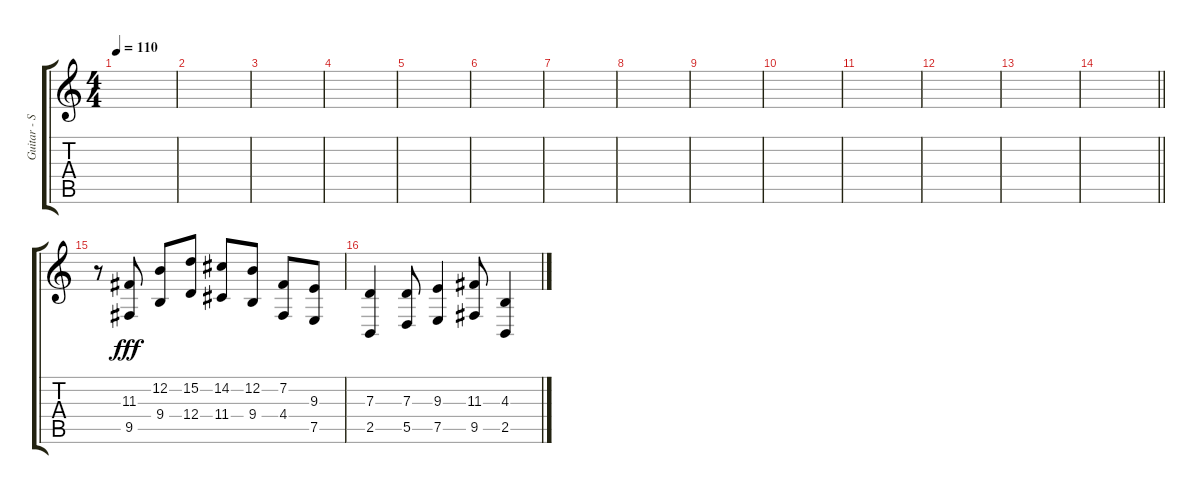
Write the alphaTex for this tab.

\track ("Guitar - Square" "Guitar - S") {instrument lead1square}
\staff {score tabs}
\tuning (E4 B3 G3 D3 A2 E2) {hide}
\ts (4 4)
\tempo 110
\clef g2
\ks c
|
|
|
|
|
|
|
|
|
|
|
|
|
\barLineRight lightlight
|
r.8 (11.3 9.5).8{dy fff} (12.2 9.4).8 (15.2 12.4).8 (14.2 11.4).8 (12.2 9.4).8 (7.2 4.4).8 (9.3 7.5).8 |
(7.3 2.5).4 (7.3 5.5).8 (9.3 7.5).4 (11.3 9.5).8 (4.3 2.5).4
